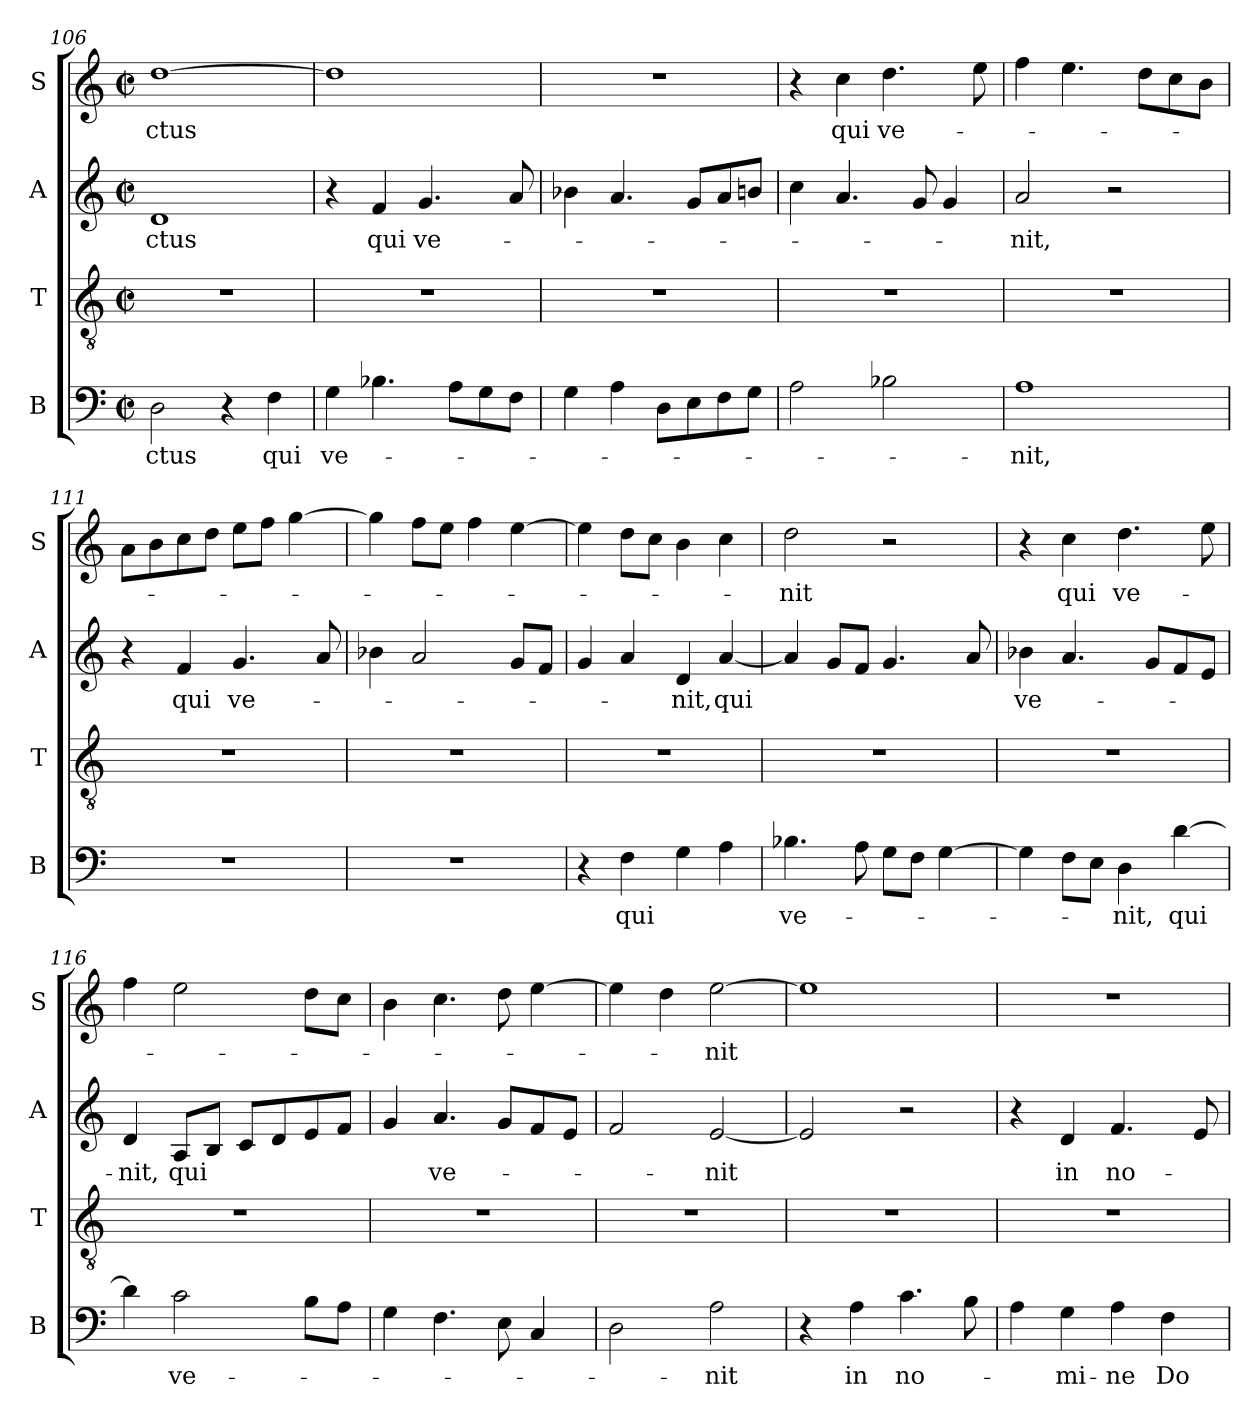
**kern	**text	**kern	**kern	**text	**kern	**text
*part4	*part4	*part3	*part2	*part2	*part1	*part1
*staff4	*staff4	*staff3	*staff2	*staff2	*staff1	*staff1
*I"B	*	*I"T	*I"A	*	*I"S	*
*I'B	*	*I'T	*I'A	*	*I'S	*
*clefF4	*	*clefGv2	*clefG2	*	*clefG2	*
*k[]	*	*k[]	*k[]	*	*k[]	*
*M2/2	*	*M2/2	*M2/2	*	*M2/2	*
*met(c|)	*	*met(c|)	*met(c|)	*	*met(c|)	*
=106	=106	=106	=106	=106	=106	=106
!	!LO:LY:b	!	!	!LO:LY:b	!	!LO:LY:b
2D\	-ctus	1r	1d	ctus	[1dd	-ctus
4r	.	.	.	.	.	.
!	!LO:LY:b	!	!	!	!	!
4F\	qui	.	.	.	.	.
=107	=107	=107	=107	=107	=107	=107
!	!LO:LY:b	!	!	!	!	!
4G\	ve-	1r	4r	.	1dd]	.
!	!	!	!	!LO:LY:b	!	!
4.B-X\	.	.	4f/	qui	.	.
!	!	!	!	!LO:LY:b	!	!
.	.	.	4.g/	ve-	.	.
8A\L	.	.	.	.	.	.
8G\	.	.	.	.	.	.
8F\J	.	.	8a/	.	.	.
=108	=108	=108	=108	=108	=108	=108
4G\	.	1r	4b-X\	.	1r	.
4A\	.	.	4.a/	.	.	.
8D\L	.	.	.	.	.	.
8E\	.	.	8g/L	.	.	.
8F\	.	.	8a/	.	.	.
8G\J	.	.	8bn/J	.	.	.
=109	=109	=109	=109	=109	=109	=109
2A\	.	1r	4cc\	.	4r	.
!	!	!	!	!	!	!LO:LY:b
.	.	.	4.a/	.	4cc\	qui
!	!	!	!	!	!	!LO:LY:b
2B-X\	.	.	.	.	4.dd\	ve-
.	.	.	8g/	.	.	.
.	.	.	4g/	.	.	.
.	.	.	.	.	8ee\	.
=110	=110	=110	=110	=110	=110	=110
!	!LO:LY:b	!	!	!LO:LY:b	!	!
1A	-nit,	1r	2a/	-nit,	4ff\	.
.	.	.	.	.	4.ee\	.
.	.	.	2r	.	.	.
.	.	.	.	.	8dd\L	.
.	.	.	.	.	8cc\	.
.	.	.	.	.	8b\J	.
=111	=111	=111	=111	=111	=111	=111
1r	.	1r	4r	.	8a\L	.
.	.	.	.	.	8b\	.
!	!	!	!	!LO:LY:b	!	!
.	.	.	4f/	qui	8cc\	.
.	.	.	.	.	8dd\J	.
!	!	!	!	!LO:LY:b	!	!
.	.	.	4.g/	ve-	8ee\L	.
.	.	.	.	.	8ff\J	.
.	.	.	.	.	[4gg\	.
.	.	.	8a/	.	.	.
=112	=112	=112	=112	=112	=112	=112
1r	.	1r	4b-X\	.	4gg\]	.
.	.	.	2a/	.	8ff\L	.
.	.	.	.	.	8ee\J	.
.	.	.	.	.	4ff\	.
.	.	.	8g/L	.	[4ee\	.
.	.	.	8f/J	.	.	.
=113	=113	=113	=113	=113	=113	=113
4r	.	1r	4g/	.	4ee\]	.
!	!LO:LY:b	!	!	!	!	!
4F\	qui	.	4a/	.	8dd\L	.
.	.	.	.	.	8cc\J	.
!	!	!	!	!LO:LY:b	!	!
4G\	.	.	4d/	-nit,	4b\	.
!	!	!	!	!LO:LY:b	!	!
4A\	.	.	[4a/	qui	4cc\	.
=114	=114	=114	=114	=114	=114	=114
!	!LO:LY:b	!	!	!	!	!LO:LY:b
4.B-X\	ve-	1r	4a/]	.	2dd\	-nit
.	.	.	8g/L	.	.	.
8A\	.	.	8f/J	.	.	.
8G\L	.	.	4.g/	.	2r	.
8F\J	.	.	.	.	.	.
[4G\	.	.	.	.	.	.
.	.	.	8a/	.	.	.
=115	=115	=115	=115	=115	=115	=115
!	!	!	!	!LO:LY:b	!	!
4G\]	.	1r	4b-X\	ve-	4r	.
!	!	!	!	!	!	!LO:LY:b
8F\L	.	.	4.a/	.	4cc\	qui
8E\J	.	.	.	.	.	.
!	!LO:LY:b	!	!	!	!	!LO:LY:b
4D\	-nit,	.	.	.	4.dd\	ve-
.	.	.	8g/L	.	.	.
!	!LO:LY:b	!	!	!	!	!
[4d\	qui	.	8f/	.	.	.
.	.	.	8e/J	.	8ee\	.
=116	=116	=116	=116	=116	=116	=116
!	!	!	!	!LO:LY:b	!	!
4d\]	.	1r	4d/	-nit,	4ff\	.
!	!LO:LY:b	!	!	!LO:LY:b	!	!
2c\	ve-	.	8A/L	qui	2ee\	.
.	.	.	8B/J	.	.	.
.	.	.	8c/L	.	.	.
.	.	.	8d/	.	.	.
8B\L	.	.	8e/	.	8dd\L	.
8A\J	.	.	8f/J	.	8cc\J	.
=117	=117	=117	=117	=117	=117	=117
4G\	.	1r	4g/	.	4b\	.
!	!	!	!	!LO:LY:b	!	!
4.F\	.	.	4.a/	ve-	4.cc\	.
8E\	.	.	8g/L	.	8dd\	.
4C/	.	.	8f/	.	[4ee\	.
.	.	.	8e/J	.	.	.
=118	=118	=118	=118	=118	=118	=118
2D\	.	1r	2f/	.	4ee\]	.
.	.	.	.	.	4dd\	.
!	!LO:LY:b	!	!	!LO:LY:b	!	!LO:LY:b
2A\	-nit	.	[2e/	-nit	[2ee\	-nit
=119	=119	=119	=119	=119	=119	=119
4r	.	1r	2e/]	.	1ee]	.
!	!LO:LY:b	!	!	!	!	!
4A\	in	.	.	.	.	.
!	!LO:LY:b	!	!	!	!	!
4.c\	no-	.	2r	.	.	.
8B\	.	.	.	.	.	.
=120	=120	=120	=120	=120	=120	=120
4A\	.	1r	4r	.	1r	.
!	!LO:LY:b	!	!	!LO:LY:b	!	!
4G\	-mi-	.	4d/	in	.	.
!	!LO:LY:b	!	!	!LO:LY:b	!	!
4A\	-ne	.	4.f/	no-	.	.
!	!LO:LY:b	!	!	!	!	!
4F\	Do-	.	.	.	.	.
.	.	.	8e/	.	.	.
=	=	=	=	=	=	=
*-	*-	*-	*-	*-	*-	*-
